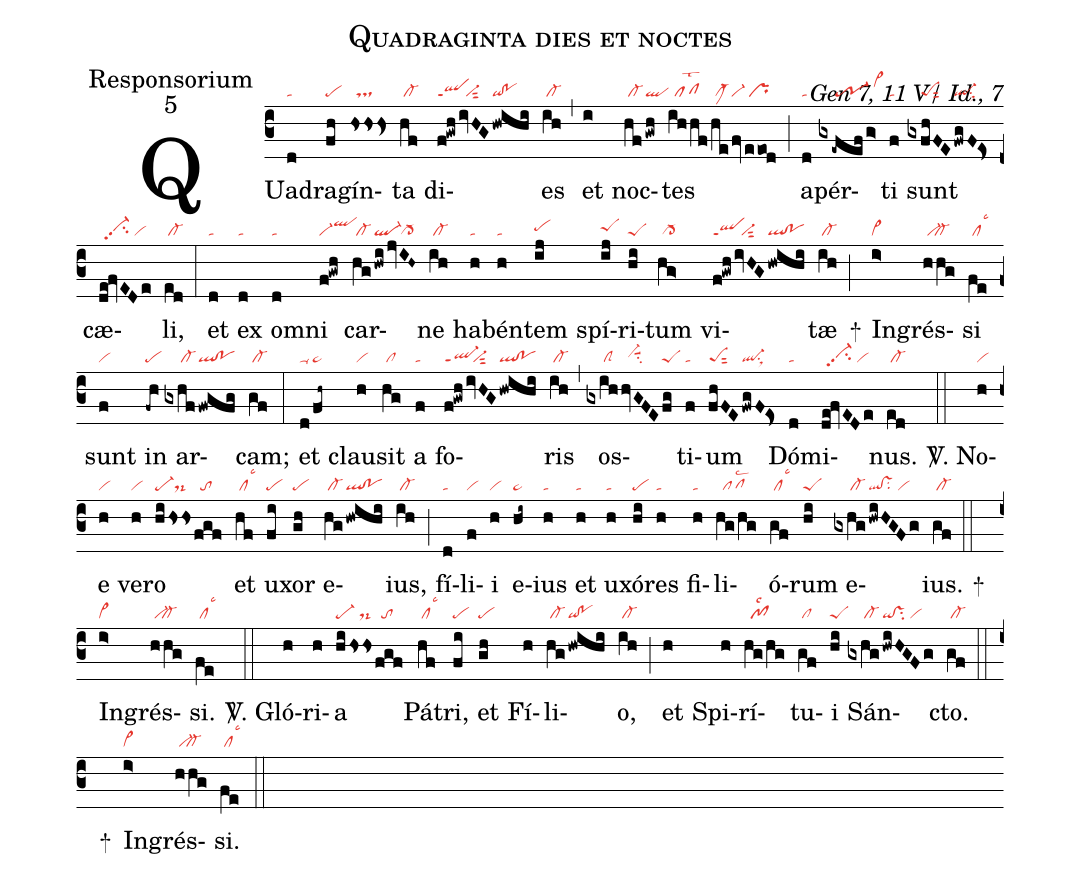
name:Quadraginta dies et noctes;
office-part:Responsorium;
mode:5;
commentary:Gen 7, 11 V/ Id., 7;
nabc-lines:1;
%%
(c3)QUa(d|ta)dra(fh|pe)gín(hshs/Hs>|//ts)ta(hf|/cl-) di(f!gwh|qlppt1|/ivHG|//vi-sut2|/hwihi|qi!po)es(ih|/cl-) (,) et(i) noc(hf|/cl-|!gwh|ql)tes(ihhf|//pflst2|/he|/clM-|/fv|vi-|/eeod|/pr) (;) a(d|ta)pér(gx-efef/g>|/////tr-1/vi>hj)ti(f|ta) sunt(gxfhFE|////peSsut2|/fwgF!Es>|ql-su1sux1) cæ(de!fvEDe|//vi-hhpp2su2/vi)li,(ed|/cl-) (:) et(d|ta) ex(d|ta) om(d|ta)ni(f!gwh|vi-qlhj) car(hg|/cl-|!hwi|ql-|/jvIH~|////cl->)ne(ih|/cl-) ha(h|ta)bén(h|ta)tem(ij|pehh) spí(ij|peShh)ri(hi|peS)tum(hg>|/cl->) vi(f!gwh|qlppt1|/ivHG|//vi-sut2|/hwihi|ql!po)tæ(ih|/cl-) (;)
+() In(i>|vi>)grés(hhg|/vi-``cl-)si(fe|/cllsc3) sunt(f|vi) in(-fh|pe) ar(gxhf|/////cl-|/fwgfg|ql!po)cam;(gf|/cl-) (:) et(d|ta-|/fh~|pe~) clau(h|vi)sit(hg|/cl) a(f|ta) fo(f!gwh|ql-ppt1|/ivHG|//vi-sut2|/hwihi|ql!po)ris(ih|/cl-) (,) os(gxih|/////clS|hvGFE|//vi-hhsuu1su2|fg|peS)ti(f|ta)um(fhFE|peSsut2|/fwgF!Es>|ql-su1sux1) Dó(d|ta)mi(de!fvEDe|//vi-hhpp2su2/vi)nus.(ed|/cl-) (::)

<sp>V/</sp>. No(h|vi)e(h|vi) ve(h|vi)ro(hi|pe-|/hss|//ds-|/fgf|//to) et(hf|/cllsc3) u(fi|pe)xor(gh|pe) e(hg|/cl-|!hwihi|ql!po)ius,(ih|/cl-) (;) fí(d|ta)li(f|vi)i(h|vi) e(hi~|pe~)ius(h|ta) et(h|ta) u(h|ta)xó(hi|pe)res(h|ta) fi(h|ta)li(hg/hg|//pflsc2)ó(gf|/cllsc3)rum(hi|peS) e(gxhg|/////cl-|hwiHGFg|ql!vssu2/vi)ius.(gf|/cl-) (::)
+() In(i>|vi>)grés(hhg|/vi-``cl-)si.(fe|/cllsc3) (::)

<sp>V/</sp>. Gló(h)ri(h)a(hi|pe-|/hss|///ds-|fgf|//to) Pá(hf|/cllsc3)tri,(fi|pe) et(gh|pe)
Fí(h)li(hg|/cl-|!hwihi|qi!po)o,(ih|/cl-) (;) et(h) Spi(h)rí(hg/hg|//pf1lsc2)tu(gf|/cl)i(hi|peS) Sán(gxhg|/////cl-|!hwiHGFg|qi!vssu2/vi)cto.(gf|/cl-) (::)
+() In(i>|vi>)grés(hhg|/vi-``cl-)si.(fe|/cllsc3) (::)
